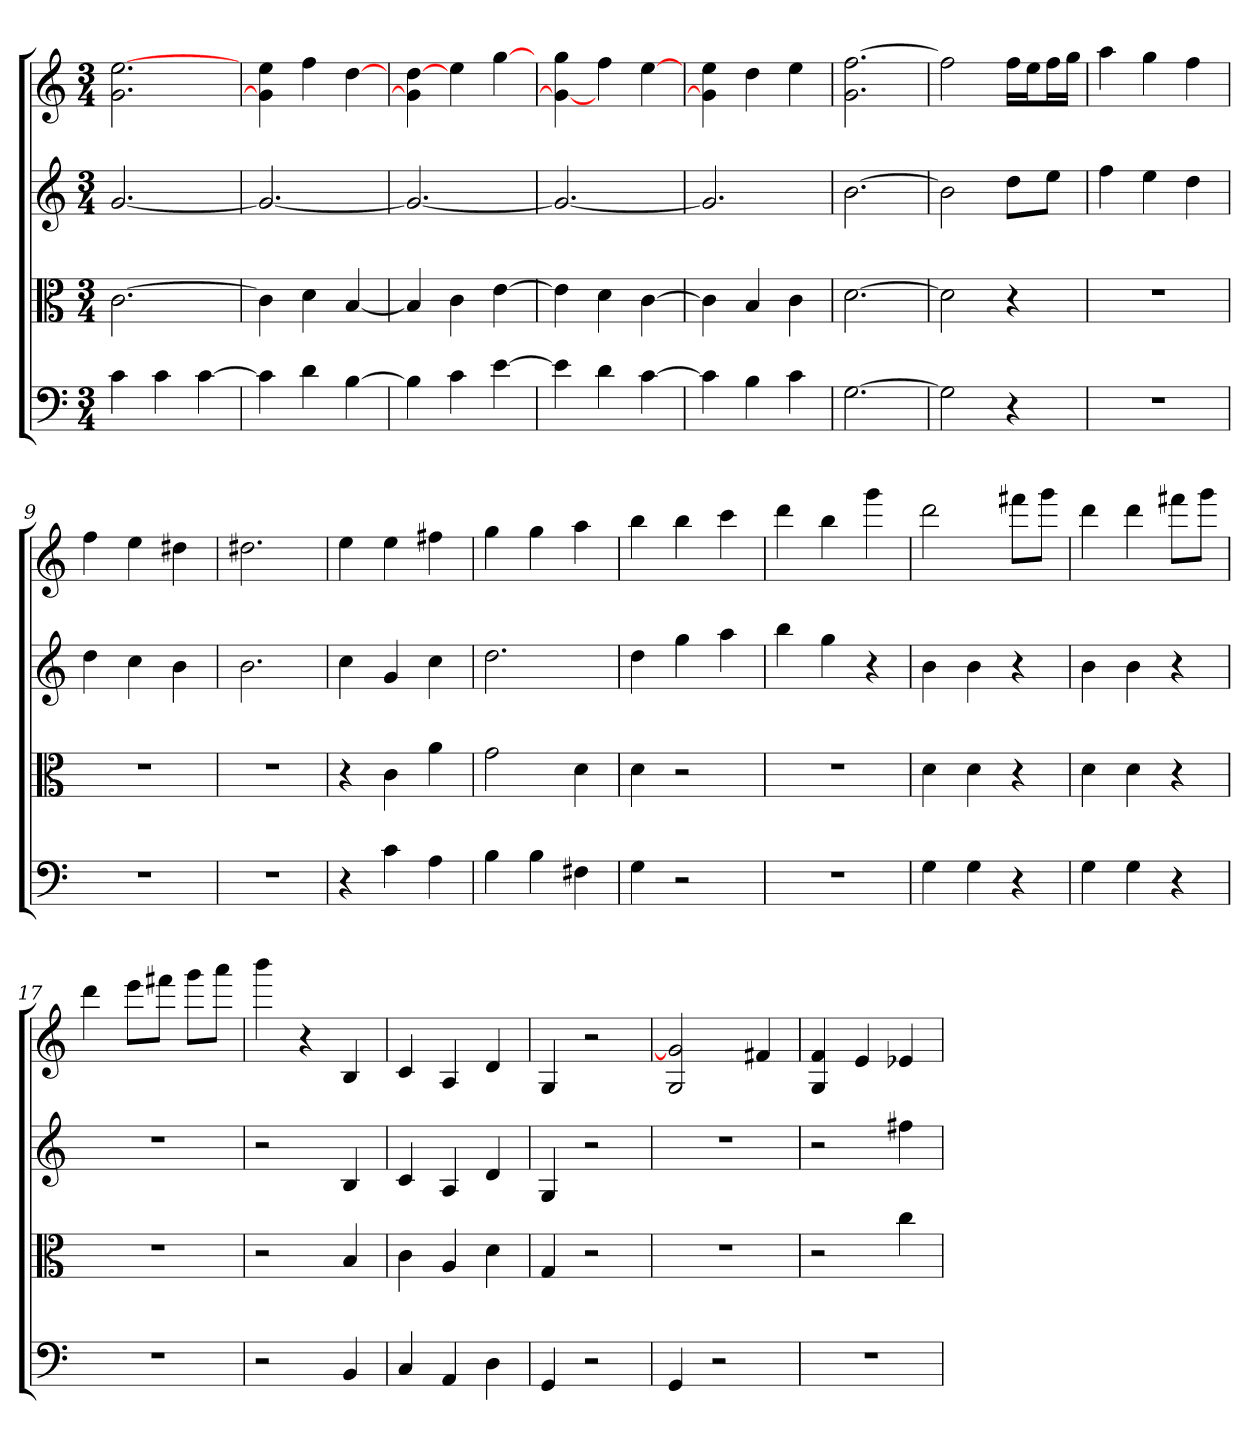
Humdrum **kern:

**kern	**kern	**kern	**kern
*part4	*part3	*part2	*part1
*staff4	*staff3	*staff2	*staff1
*clefF4	*clefC3	*clefG2	*clefG2
*k[]	*k[]	*k[]	*k[]
*C:	*C:	*C:	*C:
*M3/4	*M3/4	*M3/4	*M3/4
=	=	=	=
4c	[2.c	[2.g	2.g [2.ee
4c	.	.	.
[4c	.	.	.
=2	=2	=2	=2
4c]	4c]	2.g_	4g] 4ee
4d	4d	.	4ff
[4B	[4B	.	[4dd
=3	=3	=3	=3
4B]	4B]	2.g_	4g] [4dd
4c	4c	.	4ee
[4e	[4e	.	[4gg
=4	=4	=4	=4
4e]	4e]	2.g_	4g_ 4gg
4d	4d	.	4ff
[4c	[4c	.	[4ee
=5	=5	=5	=5
4c]	4c]	2.g]	4g] 4ee
4B	4B	.	4dd
4c	4c	.	4ee
=6	=6	=6	=6
[2.G	[2.d	[2.b	2.g [2.ff
=7	=7	=7	=7
2G]	2d]	2b]	2ff]
4r	4r	8dd\L	16ff\LL
.	.	.	16ee\J
.	.	8ee\J	16ff\L
.	.	.	16gg\JJ
=8	=8	=8	=8
2.r	2.r	4ff	4aa
.	.	4ee	4gg
.	.	4dd	4ff
=9	=9	=9	=9
2.r	2.r	4dd	4ff
.	.	4cc	4ee
.	.	4b	4dd#X
=10	=10	=10	=10
2.r	2.r	2.b	2.dd#X
=11	=11	=11	=11
4r	4r	4cc	4ee
4c	4c	4g	4ee
4A	4a	4cc	4ff#X
=12	=12	=12	=12
4B	2g	2.dd	4gg
4B	.	.	4gg
4F#X	4d	.	4aa
=13	=13	=13	=13
4G	4d	4dd	4bb
2r	2r	4gg	4bb
.	.	4aa	4ccc
=14	=14	=14	=14
2.r	2.r	4bb	4ddd
.	.	4gg	4bb
.	.	4r	4ggg
=15	=15	=15	=15
4G	4d	4b	2ddd
4G	4d	4b	.
4r	4r	4r	8fff#X\L
.	.	.	8ggg\J
=16	=16	=16	=16
4G	4d	4b	4ddd
4G	4d	4b	4ddd
4r	4r	4r	8fff#X\L
.	.	.	8ggg\J
=17	=17	=17	=17
2.r	2.r	2.r	4ddd
.	.	.	8eee\L
.	.	.	8fff#X\J
.	.	.	8ggg\L
.	.	.	8aaa\J
=18	=18	=18	=18
2r	2r	2r	4bbb
.	.	.	4r
4BB	4B	4B	4B
=19	=19	=19	=19
4C	4c	4c	4c
4AA	4A	4A	4A
4D	4d	4d	4d
=20	=20	=20	=20
4GG	4G	4G	4G
2r	2r	2r	2r
=21	=21	=21	=21
4GG	2.r	2.r	2G 2g]
2r	.	.	.
.	.	.	4f#X
=22	=22	=22	=22
2.r	2r	2r	4G 4f
.	.	.	4e
.	4cc	4ff#X	4e-X
=	=	=	=
*-	*-	*-	*-
